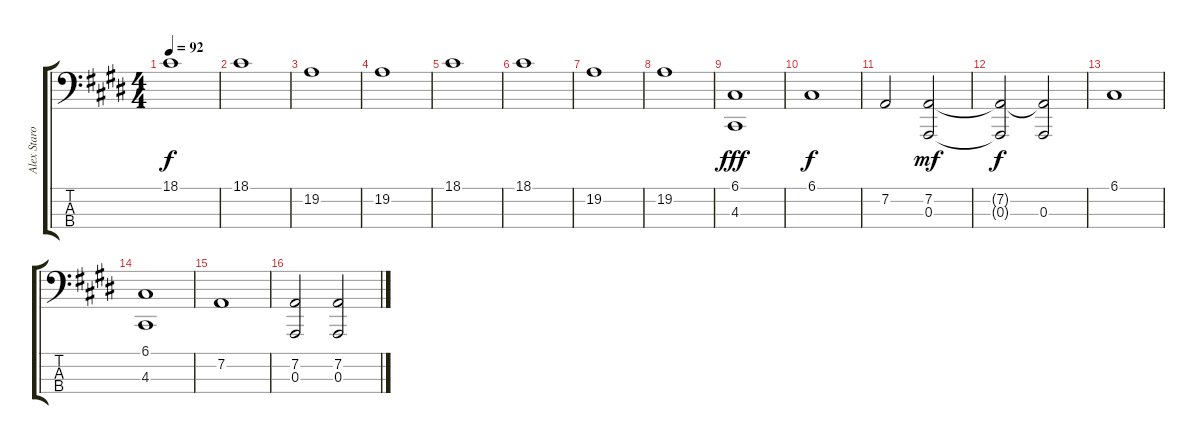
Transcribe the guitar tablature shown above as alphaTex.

\track ("Alex Staropoli" "Alex Staro") {instrument brightacousticpiano}
\staff {score tabs}
\tuning (G2 D2 A1 E1) {hide}
\ts (4 4)
\tempo 92
\clef f4
\ks c#minor
18.1.1{dy f instrument brightacousticpiano} |
18.1.1 |
19.2.1 |
19.2.1 |
18.1.1 |
18.1.1 |
19.2.1 |
19.2.1 |
(6.1 4.3).1{dy fff} |
6.1.1{dy f} |
7.2.2 (7.2 0.3).2{dy mf} |
(7.2{t} 0.3{t}).2{dy f} (7.2{t} 0.3).2 |
6.1.1 |
(6.1 4.3).1 |
7.2.1 |
(7.2 0.3).2 (7.2 0.3).2
